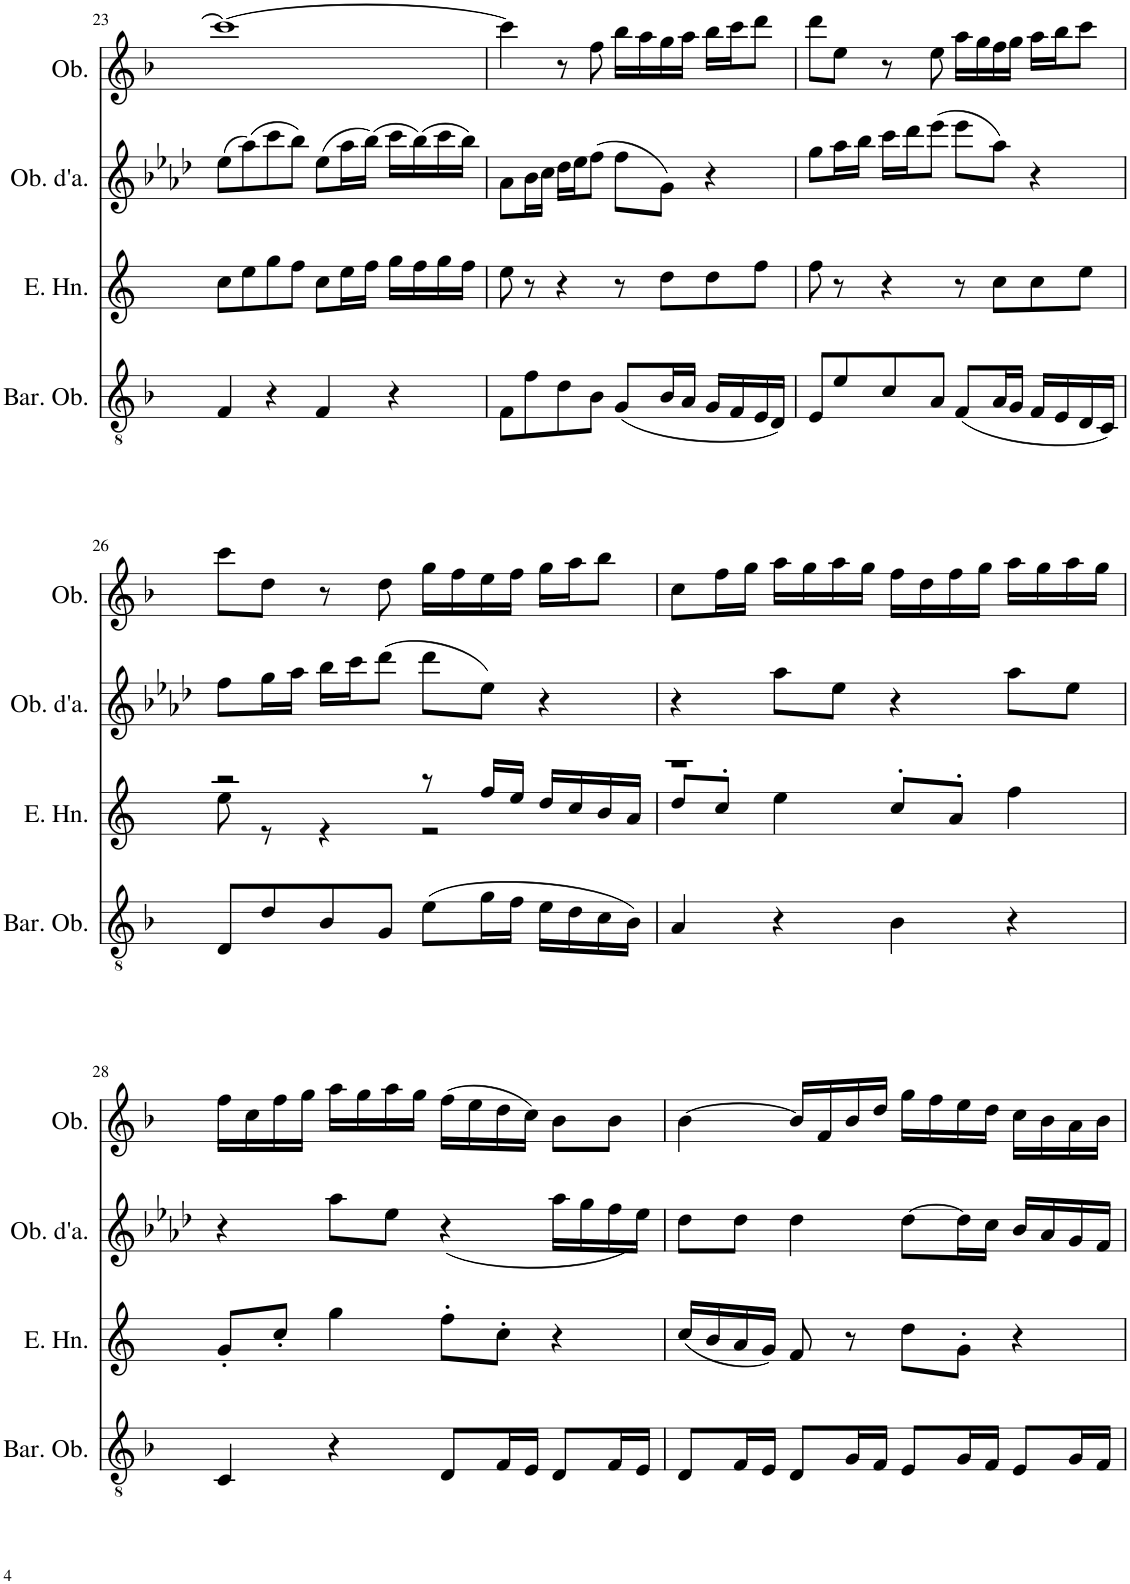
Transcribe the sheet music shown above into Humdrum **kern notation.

**kern	**kern	**kern	**kern
*part4	*part3	*part2	*part1
*staff4	*staff3	*staff2	*staff1
*I"Baritone Oboe	*I"English Horn	*I"Oboe d'amore	*I"Oboe
*I'Bar. Ob.	*I'E. Hn.	*I'Ob. d'a.	*I'Ob.
!!LO:PB:g=z
*clefGv2	*clefG2	*clefG2	*clefG2
*	*Trd4c7	*Trd2c3	*
*k[b-]	*k[]	*k[b-e-a-d-]	*k[b-]
*M4/4	*M4/4	*M4/4	*M4/4
*met(c)	*met(c)	*met(c)	*met(c)
=23	=23	=23	=23
4F/	8cc\L	(8ee-\L	1ccc_
.	8ee\	(8aa-\)	.
4r	8gg\	8ccc\	.
.	8ff\J	8bb-\J)	.
4F/	8cc\L	(8ee-\L	.
.	16ee\L	16aa-\L	.
.	16ff\JJ	(16bb-\JJ)	.
4r	16gg\LL	16ccc\LL	.
.	16ff\	(16bb-\)	.
.	16gg\	16ccc\	.
.	16ff\JJ	16bb-\JJ)	.
=24	=24	=24	=24
8F\L	8ee\	8a-\L	4ccc\]
8f\	8r	16b-\L	.
.	.	16cc\JJ	.
8d\	4r	16dd-\LL	8r
.	.	16ee-\J	.
8B-\J	.	(8ff\J	8ff\
(8G/L	8r	8ff\L	16bb-\LL
.	.	.	16aa\
16B-/L	8dd\L	8g\J)	16gg\
16A/JJ	.	.	16aa\JJ
16G/LL	8dd\	4r	16bb-\LL
16F/	.	.	16ccc\J
16E/	8ff\J	.	8ddd\J
16D/JJ)	.	.	.
=25	=25	=25	=25
8E/L	8ff\	8gg\L	8ddd\L
8e/	8r	16aa-\L	8ee\J
.	.	16bb-\JJ	.
8c/	4r	16ccc\LL	8r
.	.	16ddd-\J	.
8A/J	.	(8eee-\J	8ee\
(8F/L	8r	8eee-\L	16aa\LL
.	.	.	16gg\
16A/L	8cc\L	8aa-\J)	16ff\
16G/JJ	.	.	16gg\JJ
16F/LL	8cc\	4r	16aa\LL
16E/	.	.	16bb-\J
16D/	8ee\J	.	(8ccc\J
16C/JJ)	.	.	.
!!LO:LB:g=z
=26	=26	=26	=26
*	*^	*	*
8D/L	2r	8ee\	8ff\L	8ccc\L
8d/	.	8r	16gg\L	8dd\J)
.	.	.	16aa-\JJ	.
8B-/	.	4r	16bb-\LL	8r
.	.	.	16ccc\J	.
8G/J	.	.	(8ddd-\J	8dd\
(8e\L	8r	2r	8ddd-\L	16gg\LL
.	.	.	.	16ff\
16g\L	16ff/LL	.	8ee-\J)	16ee\
16f\JJ	16ee/JJ	.	.	16ff\JJ
16e\LL	16dd/LL	.	4r	16gg\LL
16d\	16cc/	.	.	16aa\J
16c\	16b/	.	.	8bb-\J
16B-\JJ)	16a/JJ	.	.	.
=27	=27	=27	=27	=27
4A/	1r	8dd/L	4r	8cc\L
.	.	8cc'/J	.	16ff\L
.	.	.	.	16gg\JJ
4r	.	4ee\	8aa-\L	16aa\LL
.	.	.	.	16gg\
.	.	.	8ee-\J	16aa\
.	.	.	.	16gg\JJ
4B-\	.	8cc'/L	4r	16ff\LL
.	.	.	.	16dd\
.	.	8a'/J	.	16ff\
.	.	.	.	16gg\JJ
4r	.	4ff\	8aa-\L	16aa\LL
.	.	.	.	16gg\
.	.	.	8ee-\J	16aa\
.	.	.	.	16gg\JJ
*	*v	*v	*	*
!!LO:LB:g=z
=28	=28	=28	=28
4C/	8g'/L	4r	16ff\LL
.	.	.	16cc\
.	8cc'/J	.	16ff\
.	.	.	16gg\JJ
4r	4gg\	8aa-\L	16aa\LL
.	.	.	16gg\
.	.	8ee-\J	16aa\
.	.	.	16gg\JJ
8D/L	8ff'\L	(4r	(16ff\LL
.	.	.	16ee\
16F/L	8cc'\J	.	16dd\
16E/JJ	.	.	16cc\JJ)
8D/L	4r	16aa-\LL	8b-\L
.	.	16gg\	.
16F/L	.	16ff\	8b-\J
16E/JJ	.	16ee-\JJ)	.
=29	=29	=29	=29
8D/L	(16cc/LL	8dd-\L	[4b-\
.	16b/	.	.
16F/L	16a/	8dd-\J	.
16E/JJ	16g/JJ)	.	.
8D/L	8f/	4dd-\	16b-/LL]
.	.	.	16f/
16G/L	8r	.	16b-/
16F/JJ	.	.	16dd/JJ
8E/L	8dd\L	[8dd-\L	16gg\LL
.	.	.	16ff\
16G/L	8g'\J	16dd-\L]	16ee\
16F/JJ	.	16cc\JJ	16dd\JJ
8E/L	4r	16b-/LL	16cc\LL
.	.	16a-/	16b-\
16G/L	.	16g/	16a\
16F/JJ	.	16f/JJ	16b-\JJ
=	=	=	=
*-	*-	*-	*-
